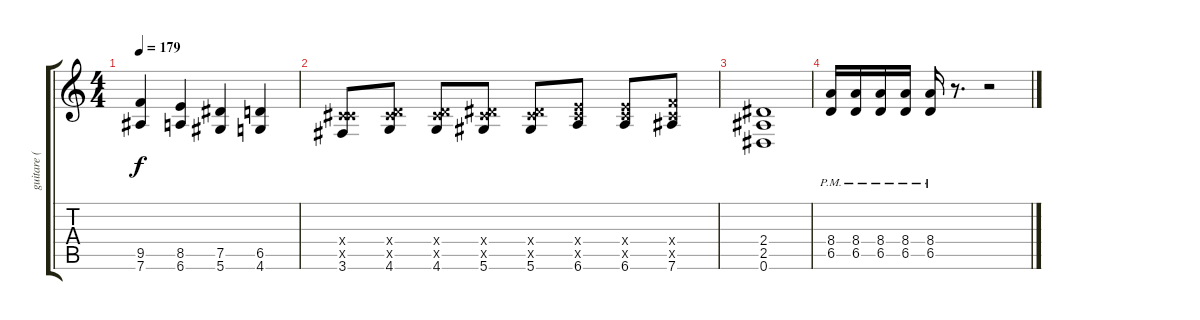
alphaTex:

\track ("guitare ( Daniel ) " "guitare ( ") {instrument distortionguitar}
\staff {score tabs}
\tuning (Eb4 Bb3 Gb3 Db3 Ab2 Eb2) {hide}
\ts (4 4)
\tempo 179
\clef g2
\ks c
(9.5 7.6).4{dy f} (8.5 6.6).4 (7.5 5.6).4 (6.5 4.6).4 |
(0.4{x} 5.5{x} 3.6).8 (0.4{x} 6.5{x} 4.6).8 (0.4{x} 6.5{x} 4.6).8 (0.4{x} 7.5{x} 5.6).8 (0.4{x} 7.5{x} 5.6).8 (0.4{x} 8.5{x} 6.6).8 (0.4{x} 8.5{x} 6.6).8 (0.4{x} 9.5{x} 7.6).8 |
(2.4 2.5 0.6).1 |
(8.4 6.5{pm}).16 (8.4 6.5{pm}).16 (8.4 6.5{pm}).16 (8.4 6.5{pm}).16 (8.4 6.5{pm}).16 r.8{d} r.2
